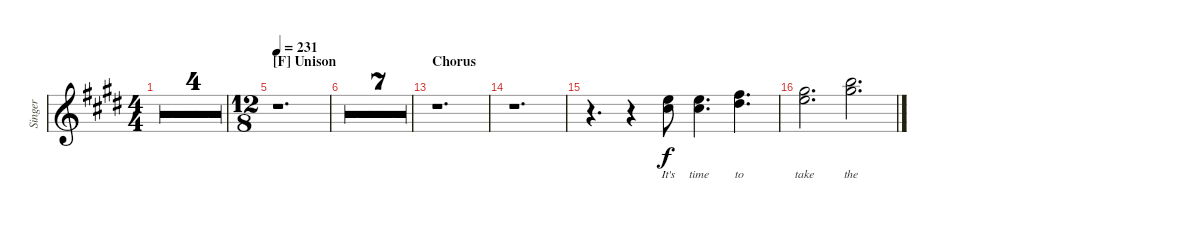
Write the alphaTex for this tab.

\defaultSystemsLayout 4
\bracketExtendMode groupsimilarinstruments
\otherSystemsTrackNameOrientation horizontal
\track ("Bg Vocals" "Singer") {multiBarRest instrument voiceoohs}
\staff {score}
\tuning (E4 B3 G3 D3 A2 E2)
\ts (4 4)
\tempo 124
\clef g2
\ks c#minor
r.1{dy f} |
r.1 |
r.1 |
r.1 |
\ts (12 8)
\section ("F" "Unison")
\tempo 231
r.1{d} |
r.1{d} |
r.1{d} |
r.1{d} |
r.1{d} |
r.1{d} |
r.1{d} |
r.1{d} |
\section ("" "Chorus")
r.1{d} |
r.1{d} |
r.4{d} r.4 (17.2{acc forcenatural} 18.3{acc #}).8{lyrics (0 "It's") lyrics (1 "") lyrics (2 "") lyrics (3 "") lyrics (4 "")} (18.3{acc #} 17.2{acc forcenatural}).4{d lyrics (0 "time") lyrics (1 "") lyrics (2 "") lyrics (3 "") lyrics (4 "")} (20.3{acc #} 19.2{acc #}).4{d lyrics (0 "to") lyrics (1 "") lyrics (2 "") lyrics (3 "") lyrics (4 "")} |
(17.2{acc forcenatural} 16.1{acc #}).2{d lyrics (0 "take") lyrics (1 "") lyrics (2 "") lyrics (3 "") lyrics (4 "")} (25.3{acc #} 24.2{acc forcenatural}).2{d lyrics (0 "the") lyrics (1 "") lyrics (2 "") lyrics (3 "") lyrics (4 "")}
